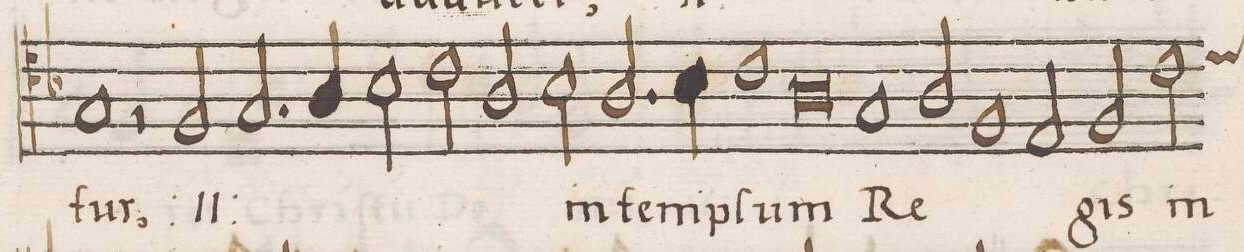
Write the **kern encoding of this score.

**kern	**text
*I"ALTVS	*
*clefC4	*
*k[b-]	*
*met(C|)	*
*M2/1	*
1G	-tur,
2r	.
*	*ij
2F/	ad-
=114-	=114-
2.G/	-du-
4A/	.
2B-\	-cen-
2c\	.
=115-	=115-
2A/	-tur
*	*Xij
2B-\	in
2.A/	tem-
4B-\	.
=116-	=116-
1c	-plum
0A	.
=117-	=117-
1G	Re-
=118-	=118-
2A/	.
1F	.
2E/	.
=119-	=119-
2F/	-gis
*custos:d	*
2c\	in
*-	*-
